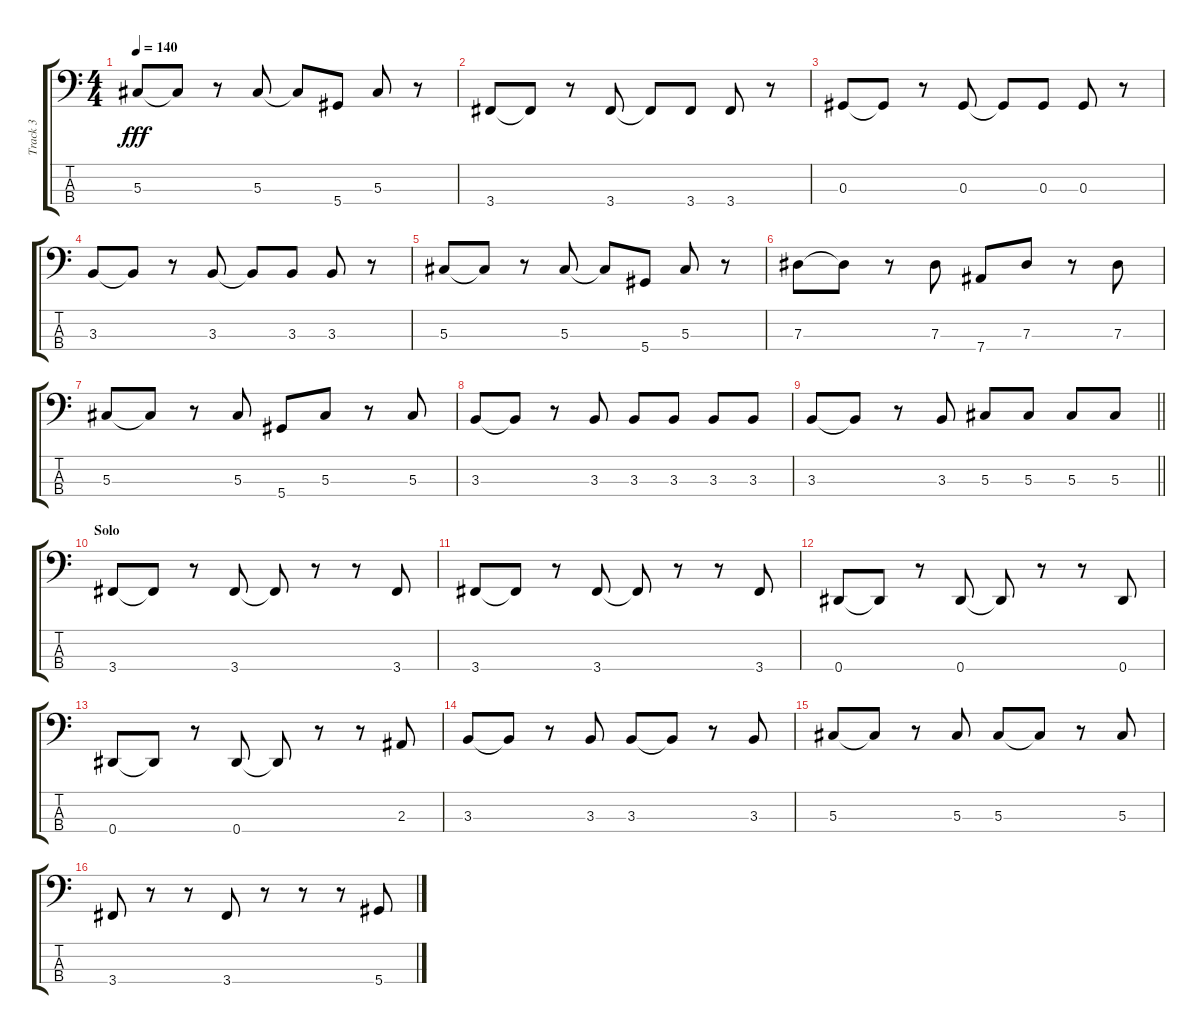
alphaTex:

\track ("Track 3" "Track 3") {instrument electricbassfinger}
\staff {score tabs}
\tuning (Gb2 Db2 Ab1 Eb1) {hide}
\ts (4 4)
\tempo 140
\clef f4
\ks c
5.3.8{dy fff} 5.3{t}.8 r.8 5.3.8 5.3{t}.8 5.4.8 5.3.8 r.8 |
3.4.8 3.4{t}.8 r.8 3.4.8 3.4{t}.8 3.4.8 3.4.8 r.8 |
0.3.8 0.3{t}.8 r.8 0.3.8 0.3{t}.8 0.3.8 0.3.8 r.8 |
3.3.8 3.3{t}.8 r.8 3.3.8 3.3{t}.8 3.3.8 3.3.8 r.8 |
5.3.8 5.3{t}.8 r.8 5.3.8 5.3{t}.8 5.4.8 5.3.8 r.8 |
7.3.8 7.3{t}.8 r.8 7.3.8 7.4.8 7.3.8 r.8 7.3.8 |
5.3.8 5.3{t}.8 r.8 5.3.8 5.4.8 5.3.8 r.8 5.3.8 |
3.3.8 3.3{t}.8 r.8 3.3.8 3.3.8 3.3.8 3.3.8 3.3.8 |
\barLineRight lightlight
3.3.8 3.3{t}.8 r.8 3.3.8 5.3.8 5.3.8 5.3.8 5.3.8 |
\section ("" "Solo")
3.4.8 3.4{t}.8 r.8 3.4.8 3.4{t}.8 r.8 r.8 3.4.8 |
3.4.8 3.4{t}.8 r.8 3.4.8 3.4{t}.8 r.8 r.8 3.4.8 |
0.4.8 0.4{t}.8 r.8 0.4.8 0.4{t}.8 r.8 r.8 0.4.8 |
0.4.8 0.4{t}.8 r.8 0.4.8 0.4{t}.8 r.8 r.8 2.3.8 |
3.3.8 3.3{t}.8 r.8 3.3.8 3.3.8 3.3{t}.8 r.8 3.3.8 |
5.3.8 5.3{t}.8 r.8 5.3.8 5.3.8 5.3{t}.8 r.8 5.3.8 |
3.4.8 r.8 r.8 3.4.8 r.8 r.8 r.8 5.4.8
